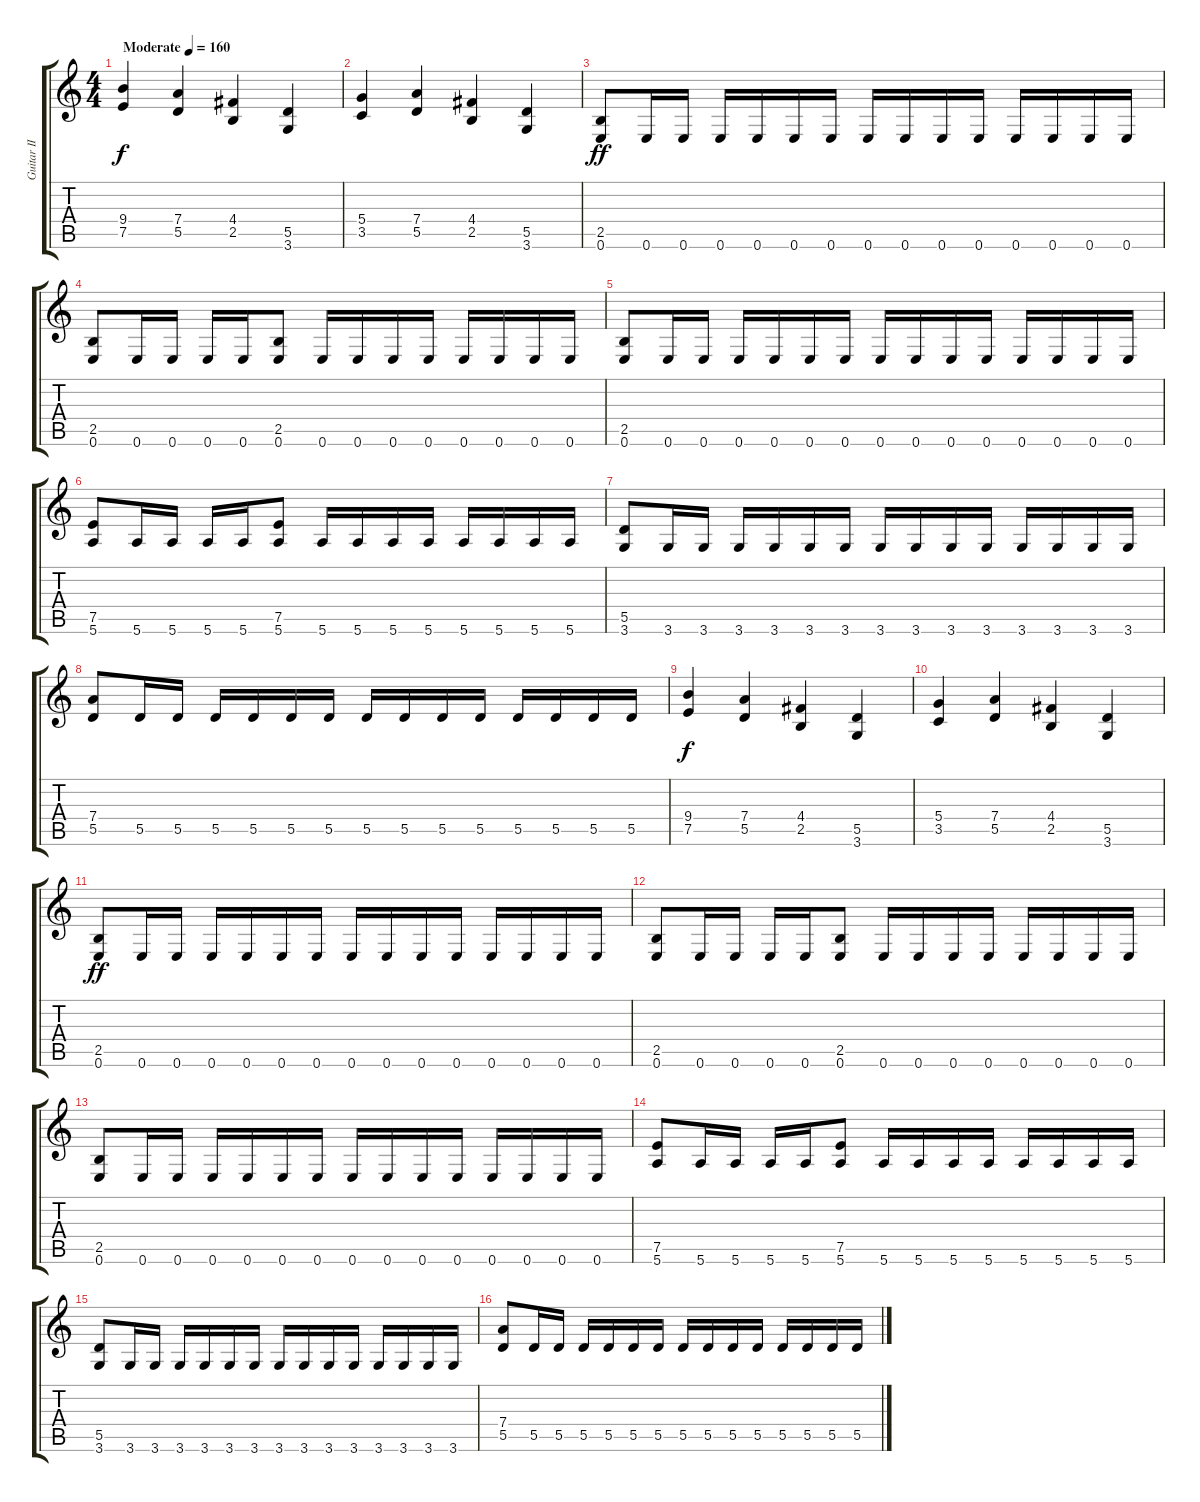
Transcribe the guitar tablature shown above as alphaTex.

\track ("Guitar II" "Guitar II") {instrument distortionguitar}
\staff {score tabs}
\tuning (E4 B3 G3 D3 A2 E2) {hide}
\ts (4 4)
\tempo (160 "Moderate")
\clef g2
\ks c
(9.4 7.5).4{dy f instrument distortionguitar} (7.4 5.5).4 (4.4 2.5).4 (5.5 3.6).4 |
(5.4 3.5).4 (7.4 5.5).4 (4.4 2.5).4 (5.5 3.6).4 |
(2.5 0.6).8{dy ff} 0.6.16 0.6.16 0.6.16 0.6.16 0.6.16 0.6.16 0.6.16 0.6.16 0.6.16 0.6.16 0.6.16 0.6.16 0.6.16 0.6.16 |
(2.5 0.6).8 0.6.16 0.6.16 0.6.16 0.6.16 (2.5 0.6).8 0.6.16 0.6.16 0.6.16 0.6.16 0.6.16 0.6.16 0.6.16 0.6.16 |
(2.5 0.6).8 0.6.16 0.6.16 0.6.16 0.6.16 0.6.16 0.6.16 0.6.16 0.6.16 0.6.16 0.6.16 0.6.16 0.6.16 0.6.16 0.6.16 |
(7.5 5.6).8 5.6.16 5.6.16 5.6.16 5.6.16 (7.5 5.6).8 5.6.16 5.6.16 5.6.16 5.6.16 5.6.16 5.6.16 5.6.16 5.6.16 |
(5.5 3.6).8 3.6.16 3.6.16 3.6.16 3.6.16 3.6.16 3.6.16 3.6.16 3.6.16 3.6.16 3.6.16 3.6.16 3.6.16 3.6.16 3.6.16 |
(7.4 5.5).8 5.5.16 5.5.16 5.5.16 5.5.16 5.5.16 5.5.16 5.5.16 5.5.16 5.5.16 5.5.16 5.5.16 5.5.16 5.5.16 5.5.16 |
(9.4 7.5).4{dy f} (7.4 5.5).4 (4.4 2.5).4 (5.5 3.6).4 |
(5.4 3.5).4 (7.4 5.5).4 (4.4 2.5).4 (5.5 3.6).4 |
(2.5 0.6).8{dy ff} 0.6.16 0.6.16 0.6.16 0.6.16 0.6.16 0.6.16 0.6.16 0.6.16 0.6.16 0.6.16 0.6.16 0.6.16 0.6.16 0.6.16 |
(2.5 0.6).8 0.6.16 0.6.16 0.6.16 0.6.16 (2.5 0.6).8 0.6.16 0.6.16 0.6.16 0.6.16 0.6.16 0.6.16 0.6.16 0.6.16 |
(2.5 0.6).8 0.6.16 0.6.16 0.6.16 0.6.16 0.6.16 0.6.16 0.6.16 0.6.16 0.6.16 0.6.16 0.6.16 0.6.16 0.6.16 0.6.16 |
(7.5 5.6).8 5.6.16 5.6.16 5.6.16 5.6.16 (7.5 5.6).8 5.6.16 5.6.16 5.6.16 5.6.16 5.6.16 5.6.16 5.6.16 5.6.16 |
(5.5 3.6).8 3.6.16 3.6.16 3.6.16 3.6.16 3.6.16 3.6.16 3.6.16 3.6.16 3.6.16 3.6.16 3.6.16 3.6.16 3.6.16 3.6.16 |
(7.4 5.5).8 5.5.16 5.5.16 5.5.16 5.5.16 5.5.16 5.5.16 5.5.16 5.5.16 5.5.16 5.5.16 5.5.16 5.5.16 5.5.16 5.5.16
